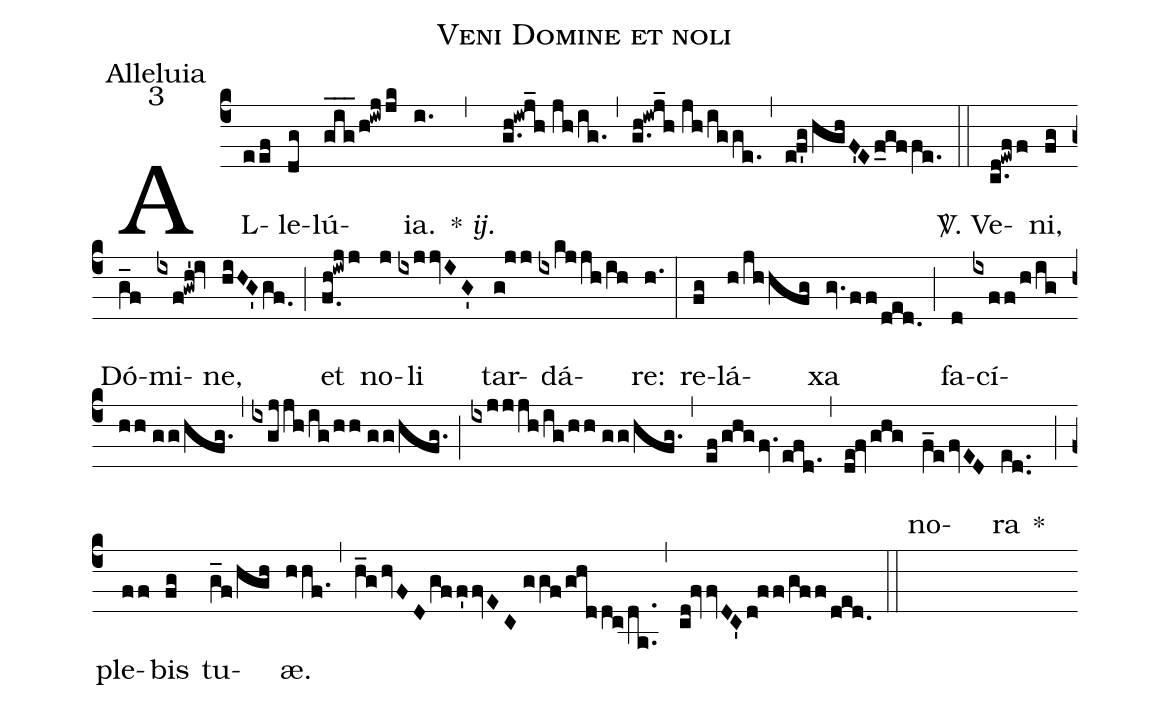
name:Veni Domine et noli;
office-part:Alleluia;
mode:3;
%%
(c4) AL(eef)le(dg)lú(g_i_g_/h!iwj/jk)ia.(i.) {*}~<i>ij.</i>(,) (g.h!iwj_h//jh/ig.) (,) (g.h!iwj_h//jh/igge.) (,) (ef'g/hghF'Ef_gffe.) (::)
<sp>V/</sp>. Ve(c.d!ewff)ni,(fg) Dó(g_f)mi(ixf!gwh'!iv)ne,(hiHG'gf.0) (;) et(f.0h!iwjj) no(j)li(ixjjvIG') tar(g!jj)dá(ixkjjh/ih)re:(h.) (:)
re(fg)lá(h/jhhfg)xa(gv.ff/ded.) (;) fa(d)cí(ixff/h/ig/hh//gg/hfg.)(,)(ixgjjh/ig/hh//gg/hfg.)(;)(ixjjjh/ig/hh//gg/hfg.)(,)(ef/ghgfv.efd.1)(,)(de!fvghg)no(f_efvED)ra(ed..) *(;)
ple(ff)bis(fg) tu(g_f/hgh)æ.(hhf.) (,) (h_ghvFDgff'fvEC//ggf/ghddc/da..) (,) (cd!fvvDC'd!ff/gff/ded.) (::)
